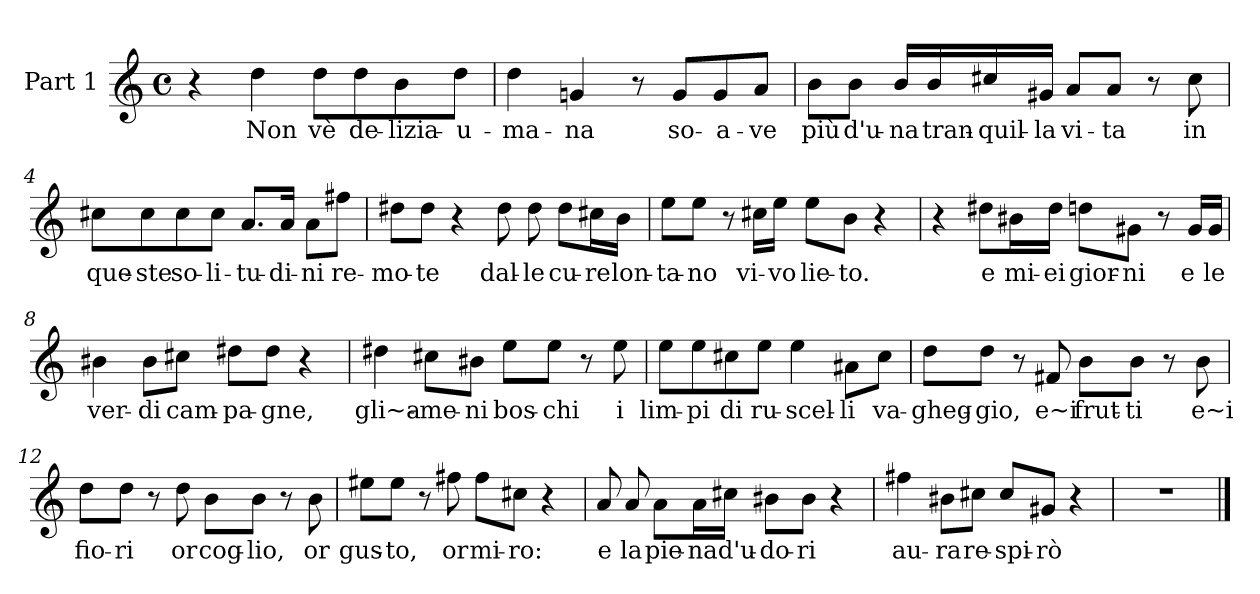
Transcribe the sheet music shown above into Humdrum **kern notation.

**kern	**text
*part1	*part1
*staff1	*staff1
*I"Part 1	*
*clefG2	*
*M4/4	*
*met(c)	*
=1	=1
4r	.
4dd	Non
8ddL	vè
8dd	de-
8b	-lizia-
8ddJ	-u-
=2	=2
4dd	-ma-
4gn	-na
8r	.
8gL	so-
8g	-a-
8aJ	-ve
=3	=3
8bL	più
8bJ	d'u-
16bLL	-na
16b	tran-
16cc#X	-quil-
16g#XJJ	-la
8aL	vi-
8aJ	-ta
8r	.
8cc#	in
!!LO:LB:g=z
=4	=4
8cc#XL	que-
8cc#	-ste
8cc#	so-
8cc#J	-li-
8.aL	-tu-
16aJk	-di-
8aL	-ni
8ff#XJ	re-
=5	=5
8dd#XL	-mo-
8dd#J	-te
4r	.
8dd#	dal-
8dd#	-le
8dd#L	cu-
16cc#XL	-re
16bJJ	lon-
=6	=6
8eeL	-ta-
8eeJ	-no
8r	.
16cc#XLL	vi-
16eeJJ	-vo
8eeL	lie-
8bJ	-to.
4r	.
!!LO:LB:g=z
=7	=7
4r	.
8dd#XL	e
16b#XL	mi-
16dd#JJ	-ei
8ddnL	gior-
8g#XJ	-ni
8r	.
16g#LL	e
16g#JJ	le
=8	=8
4b#X	ver-
8b#L	-di
8cc#XJ	cam-
8dd#XL	-pa-
8dd#J	-gne,
4r	.
=9	=9
4dd#X	gli~a-
8cc#XL	-me-
8b#XJ	-ni
8eeL	bos-
8eeJ	-chi
8r	.
8ee	i
=10	=10
8eeL	lim-
8ee	-pi
8cc#X	di
8eeJ	ru-
4ee	-scel-
8a#XL	-li
8cc#J	va-
!!LO:LB:g=z
=11	=11
8ddL	-gheg-
8ddJ	-gio,
8r	.
8f#X	e~i
8bL	frut-
8bJ	-ti
8r	.
8b	e~i
=12	=12
8ddL	fio-
8ddJ	-ri
8r	.
8dd	or
8bL	cog-
8bJ	-lio,
8r	.
8b	or
=13	=13
8ee#XL	gus-
8ee#J	-to,
8r	.
8ff#X	or
8ff#L	mi-
8cc#XJ	-ro:
4r	.
=14	=14
8a	e
8a	la
8aL	pie-
16aL	-na
16cc#XJJ	d'u-
8b#XL	-do-
8b#J	-ri
4r	.
!!LO:LB:g=z
=15	=15
4ff#X	au-
8b#XL	-ra
8cc#XJ	re-
8cc#L	-spi-
8g#XJ	-rò
4r	.
=16	=16
1r	.
==	==
*-	*-
